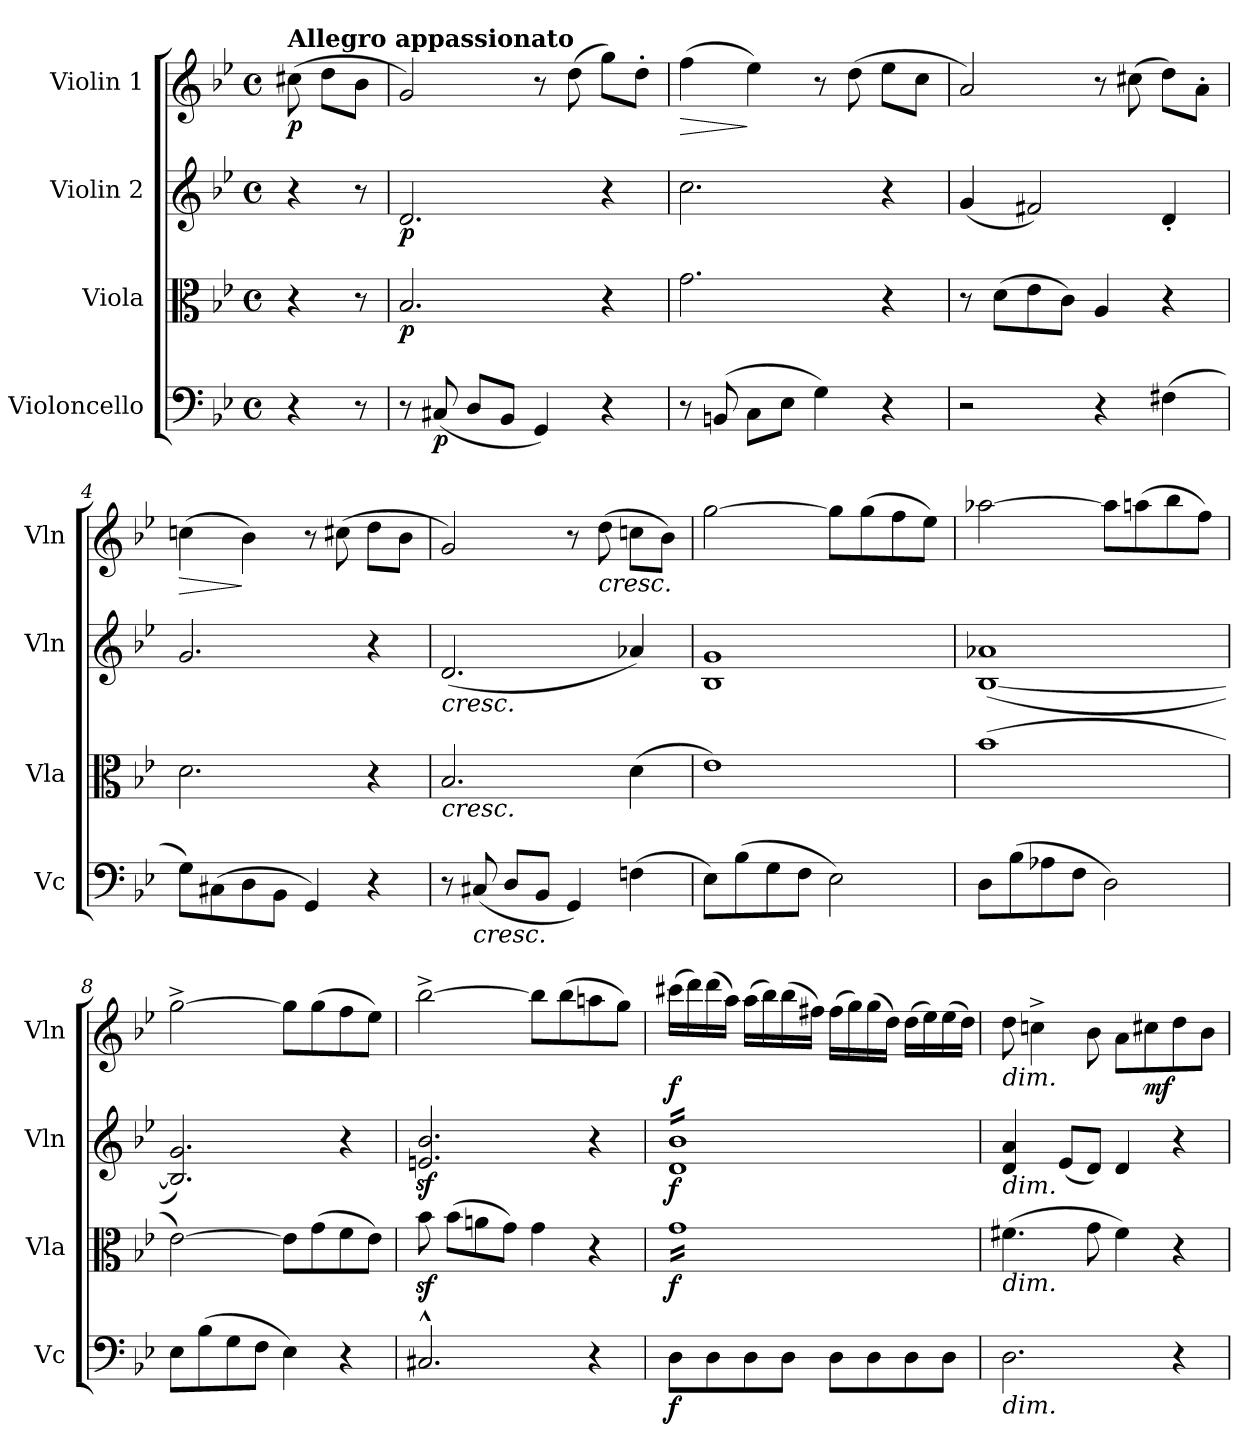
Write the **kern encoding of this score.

**kern	**dynam	**kern	**dynam	**kern	**dynam	**kern	**dynam
*part4	*part4	*part3	*part3	*part2	*part2	*part1	*part1
*staff4	*staff4	*staff3	*staff3	*staff2	*staff2	*staff1	*staff1
*I"Violoncello	*	*I"Viola	*	*I"Violin 2	*	*I"Violin 1	*
*I'Vc	*	*I'Vla	*	*I'Vln	*	*I'Vln	*
*clefF4	*	*clefC3	*	*clefG2	*	*clefG2	*
*k[b-e-]	*	*k[b-e-]	*	*k[b-e-]	*	*k[b-e-]	*
*M4/4	*	*M4/4	*	*M4/4	*	*M4/4	*
*met(c)	*	*met(c)	*	*met(c)	*	*met(c)	*
=	=	=	=	=	=	=	=
!	!	!	!	!	!	!LO:TX:a:B:t=Allegro appassionato	!
!	!	!	!	!	!	!	!LO:DY:b
4r	.	4r	.	4r	.	(8cc#X\	p
.	.	.	.	.	.	8dd\L	.
8r	.	8r	.	8r	.	8b-\J	.
=1	=1	=1	=1	=1	=1	=1	=1
!	!	!	!LO:DY:b	!	!LO:DY:b	!	!
8r	.	2.B-/	p	2.d/	p	2g/)	.
!	!LO:DY:b	!	!	!	!	!	!
(8C#X/	p	.	.	.	.	.	.
8D/L	.	.	.	.	.	.	.
8BB-/J	.	.	.	.	.	.	.
4GG/)	.	.	.	.	.	8r	.
.	.	.	.	.	.	(8dd\	.
4r	.	4r	.	4r	.	8gg\L)	.
.	.	.	.	.	.	8dd'\J	.
=2	=2	=2	=2	=2	=2	=2	=2
!	!	!	!	!	!	!	!LO:HP:b
8r	.	2.g\	.	2.cc\	.	(4ff\	>
(8BBn/	.	.	.	.	.	.	.
8C\L	.	.	.	.	.	4ee-\)	]
8E-\J	.	.	.	.	.	.	.
4G\)	.	.	.	.	.	8r	.
.	.	.	.	.	.	(8dd\	.
4r	.	4r	.	4r	.	8ee-\L	.
.	.	.	.	.	.	8cc\J	.
=3	=3	=3	=3	=3	=3	=3	=3
2r	.	8r	.	(4g/	.	2a/)	.
.	.	(8d\L	.	.	.	.	.
.	.	8e-\	.	2f#X/)	.	.	.
.	.	8c\J)	.	.	.	.	.
4r	.	4A/	.	.	.	8r	.
.	.	.	.	.	.	(8cc#X\	.
(4F#X\	.	4r	.	4d'/	.	8dd\L)	.
.	.	.	.	.	.	8a'\J	.
=4	=4	=4	=4	=4	=4	=4	=4
!	!	!	!	!	!	!	!LO:HP:b
8G\L)	.	2.d\	.	2.g/	.	(4ccn\	>
(8C#X\	.	.	.	.	.	.	.
8D\	.	.	.	.	.	4b-\)	]
8BB-\J	.	.	.	.	.	.	.
4GG/)	.	.	.	.	.	8r	.
.	.	.	.	.	.	(8cc#X\	.
4r	.	4r	.	4r	.	8dd\L	.
.	.	.	.	.	.	8b-\J	.
!!LO:LB:g=z
=5	=5	=5	=5	=5	=5	=5	=5
!	!	!	!	!LO:TX:b:i:t=cresc.	!	!	!
!	!	!LO:TX:b:i:t=cresc.	!	!	!	!	!
8r	.	2.B-/	.	(2.d/	.	2g/)	.
!LO:TX:b:i:t=cresc.	!	!	!	!	!	!	!
(8C#X/	.	.	.	.	.	.	.
8D/L	.	.	.	.	.	.	.
8BB-/J	.	.	.	.	.	.	.
4GG/)	.	.	.	.	.	8r	.
!	!	!	!	!	!	!LO:TX:b:i:t=cresc.	!
.	.	.	.	.	.	(8dd\	.
(4Fn\	.	(4d\	.	4a-X/)	.	8ccn\L	.
.	.	.	.	.	.	8b-\J)	.
=6	=6	=6	=6	=6	=6	=6	=6
8E-\L)	.	1e-)	.	1B- 1g	.	[2gg\	.
(8B-\	.	.	.	.	.	.	.
8G\	.	.	.	.	.	.	.
8F\J	.	.	.	.	.	.	.
2E-\)	.	.	.	.	.	8gg\L]	.
.	.	.	.	.	.	(8gg\	.
.	.	.	.	.	.	8ff\	.
.	.	.	.	.	.	8ee-\J)	.
=7	=7	=7	=7	=7	=7	=7	=7
8D\L	.	(1b-	.	([1B- 1a-X	.	[2aa-X\	.
(8B-\	.	.	.	.	.	.	.
8A-X\	.	.	.	.	.	.	.
8F\J	.	.	.	.	.	.	.
2D\)	.	.	.	.	.	8aa-\L]	.
.	.	.	.	.	.	(8aan\	.
.	.	.	.	.	.	8bb-\	.
.	.	.	.	.	.	8ff\J)	.
=8	=8	=8	=8	=8	=8	=8	=8
8E-\L	.	[2e-\)	.	2.B-/] 2.g/)	.	[2gg^\	.
(8B-\	.	.	.	.	.	.	.
8G\	.	.	.	.	.	.	.
8F\J	.	.	.	.	.	.	.
4E-\)	.	8e-\L]	.	.	.	8gg\L]	.
.	.	(8g\	.	.	.	(8gg\	.
4r	.	8f\	.	4r	.	8ff\	.
.	.	8e-\J)	.	.	.	8ee-\J)	.
!!LO:LB:g=z
=9	=9	=9	=9	=9	=9	=9	=9
2.C#X^^/	.	8b-z<\	.	2.en/z< 2.b-/z<	.	[2bb-^\	.
.	.	(8b-\L	.	.	.	.	.
.	.	8an\	.	.	.	.	.
.	.	8g\J)	.	.	.	.	.
.	.	4g\	.	.	.	8bb-\L]	.
.	.	.	.	.	.	(8bb-\	.
4r	.	4r	.	4r	.	8aan\	.
.	.	.	.	.	.	8gg\J)	.
=10	=10	=10	=10	=10	=10	=10	=10
!	!LO:DY:b	!	!LO:DY:b	!	!LO:DY:b	!	!LO:DY:b
*	*	*tremolo	*	*	*	*	*
*	*	*	*	*tremolo	*	*	*
8D\L	f	16gLL	f	16d 16b-LL	f	(16ccc#X\LL	f
.	.	16g	.	16d 16b-	.	16ddd\)	.
8D\	.	16g	.	16d 16b-	.	(16ddd\	.
.	.	16g	.	16d 16b-	.	16aa\JJ)	.
8D\	.	16g	.	16d 16b-	.	(16aa\LL	.
.	.	16g	.	16d 16b-	.	16bb-\)	.
8D\J	.	16g	.	16d 16b-	.	(16bb-\	.
.	.	16g	.	16d 16b-	.	16ff#X\JJ)	.
8D\L	.	16g	.	16d 16b-	.	(16ff#\LL	.
.	.	16g	.	16d 16b-	.	16gg\)	.
8D\	.	16g	.	16d 16b-	.	(16gg\	.
.	.	16g	.	16d 16b-	.	16dd\JJ)	.
8D\	.	16g	.	16d 16b-	.	(16dd\LL	.
.	.	16g	.	16d 16b-	.	16ee-\)	.
8D\J	.	16g	.	16d 16b-	.	(16ee-\	.
.	.	16gJJ	.	16d 16b-JJ	.	16dd\JJ)	.
*	*	*	*	*Xtremolo	*	*	*
*	*	*Xtremolo	*	*	*	*	*
=11	=11	=11	=11	=11	=11	=11	=11
!	!	!	!	!	!	!LO:TX:b:i:t=dim.	!
!	!	!	!	!LO:TX:b:i:t=dim.	!	!	!
!	!	!LO:TX:b:i:t=dim.	!	!	!	!	!
!LO:TX:b:i:t=dim.	!	!	!	!	!	!	!
2.D\	.	(4.f#X\	.	4d/ 4a/	.	8dd\	.
.	.	.	.	.	.	4ccn^\	.
.	.	.	.	(8e-/L	.	.	.
.	.	8g\	.	8d/J)	.	8b-\	.
.	.	4f#\)	.	4d/	.	8a\L	.
!	!	!	!	!	!	!	!LO:DY:b
.	.	.	.	.	.	8cc#X\	mf
4r	.	4r	.	4r	.	8dd\	.
.	.	.	.	.	.	8b-\J	.
=	=	=	=	=	=	=	=
*-	*-	*-	*-	*-	*-	*-	*-
